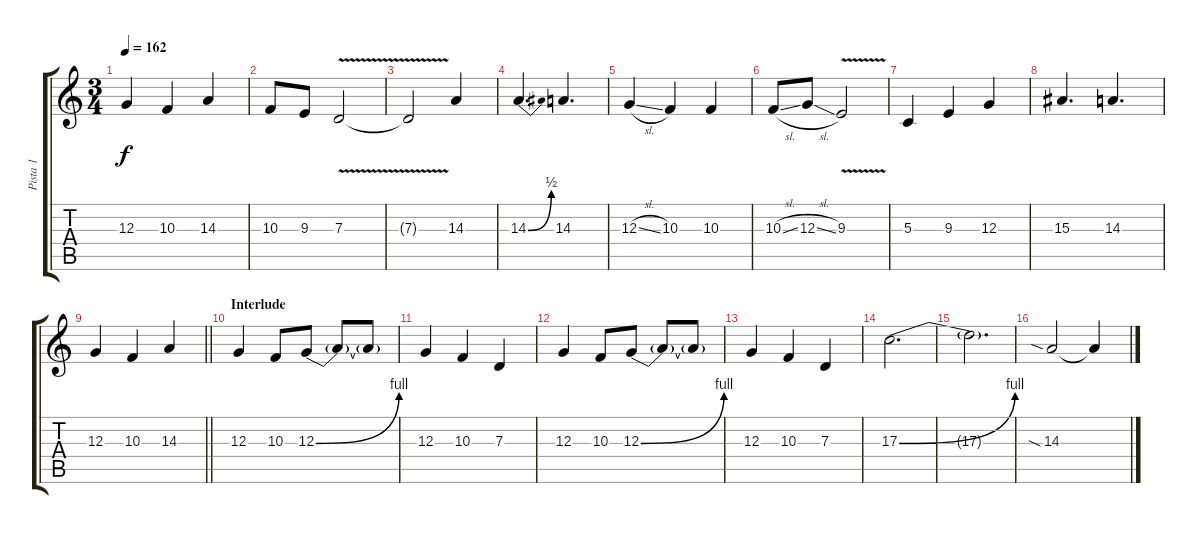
\track ("Pista 1" "Pista 1") {instrument clarinet}
\staff {score tabs}
\tuning (E4 B3 G3 D3 A2 D2) {hide}
\ts (3 4)
\tempo 162
\clef g2
\ks c
12.3.4{dy f} 10.3.4 14.3.4 |
10.3.8 9.3.8 7.3{v}.2 |
7.3{t}.2 14.3.4 |
14.3{be (bend 0 0 60 2)}.4{d} 14.3.4{d} |
12.3{sl}.4 10.3.4 10.3.4 |
10.3{sl}.8 12.3{sl}.8 9.3{v}.2 |
5.3.4 9.3.4 12.3.4 |
15.3.4{d} 14.3.4{d} |
\barLineRight lightlight
12.3.4 10.3.4 14.3.4 |
\section ("" "Interlude")
12.3.4 10.3.8 12.3{be (bend 0 0 60 4)}.8 12.3{t}.8 12.3{t}.8 |
12.3.4 10.3.4 7.3.4 |
12.3.4 10.3.8 12.3{be (bend 0 0 60 4)}.8 12.3{t}.8 12.3{t}.8 |
12.3.4 10.3.4 7.3.4 |
17.3{be (bend 0 0 60 4)}.2{d} |
17.3{t}.2{d} |
14.3{sia}.2 14.3{t}.4
